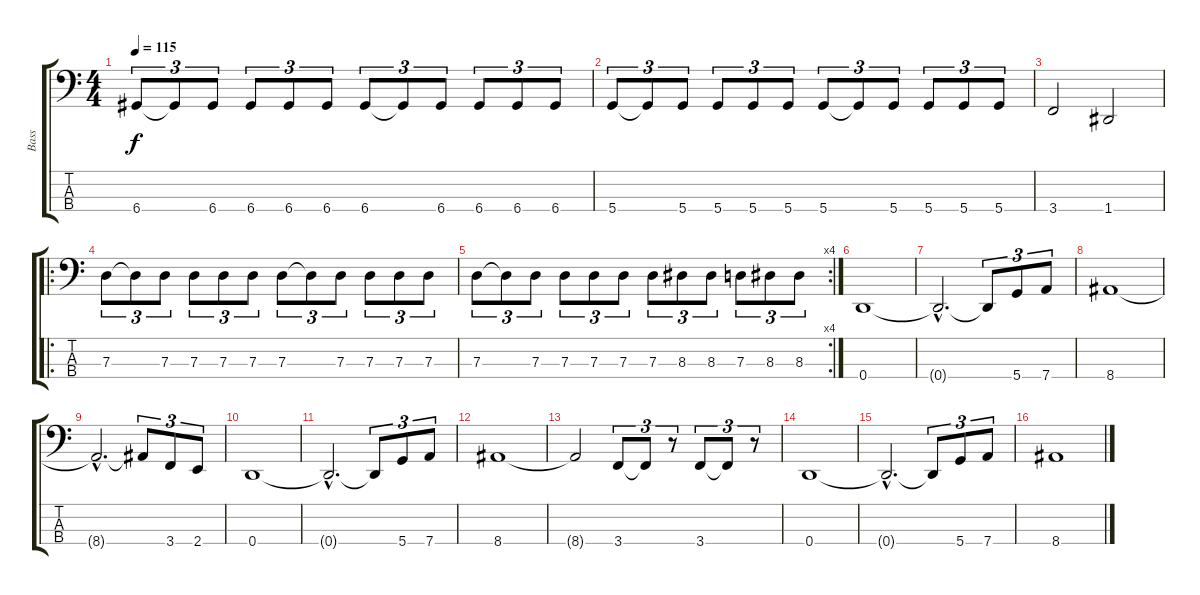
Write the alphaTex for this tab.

\track ("Bass" "Bass") {instrument electricbasspick}
\staff {score tabs}
\tuning (F2 C2 G1 D1) {hide}
\ts (4 4)
\tempo 115
\clef f4
\ks c
6.4.8{tu (3 2) dy f} 6.4{t}.8{tu (3 2)} 6.4.8{tu (3 2)} 6.4.8{tu (3 2)} 6.4.8{tu (3 2)} 6.4.8{tu (3 2)} 6.4.8{tu (3 2)} 6.4{t}.8{tu (3 2)} 6.4.8{tu (3 2)} 6.4.8{tu (3 2)} 6.4.8{tu (3 2)} 6.4.8{tu (3 2)} |
5.4.8{tu (3 2)} 5.4{t}.8{tu (3 2)} 5.4.8{tu (3 2)} 5.4.8{tu (3 2)} 5.4.8{tu (3 2)} 5.4.8{tu (3 2)} 5.4.8{tu (3 2)} 5.4{t}.8{tu (3 2)} 5.4.8{tu (3 2)} 5.4.8{tu (3 2)} 5.4.8{tu (3 2)} 5.4.8{tu (3 2)} |
3.4.2 1.4.2 |
\ro
7.3.8{tu (3 2)} 7.3{t}.8{tu (3 2)} 7.3.8{tu (3 2)} 7.3.8{tu (3 2)} 7.3.8{tu (3 2)} 7.3.8{tu (3 2)} 7.3.8{tu (3 2)} 7.3{t}.8{tu (3 2)} 7.3.8{tu (3 2)} 7.3.8{tu (3 2)} 7.3.8{tu (3 2)} 7.3.8{tu (3 2)} |
\rc 4
7.3.8{tu (3 2)} 7.3{t}.8{tu (3 2)} 7.3.8{tu (3 2)} 7.3.8{tu (3 2)} 7.3.8{tu (3 2)} 7.3.8{tu (3 2)} 7.3.8{tu (3 2)} 8.3.8{tu (3 2)} 8.3.8{tu (3 2)} 7.3.8{tu (3 2)} 8.3.8{tu (3 2)} 8.3.8{tu (3 2)} |
0.4.1 |
0.4{hac t}.2{d} 0.4{t}.8{tu (3 2)} 5.4.8{tu (3 2)} 7.4.8{tu (3 2)} |
8.4.1 |
8.4{hac t}.2{d} 8.4{t}.8{tu (3 2)} 3.4.8{tu (3 2)} 2.4.8{tu (3 2)} |
0.4.1 |
0.4{hac t}.2{d} 0.4{t}.8{tu (3 2)} 5.4.8{tu (3 2)} 7.4.8{tu (3 2)} |
8.4.1 |
8.4{t}.2 3.4.8{tu (3 2)} 3.4{t}.8{tu (3 2)} r.8{tu (3 2)} 3.4.8{tu (3 2)} 3.4{t}.8{tu (3 2)} r.8{tu (3 2)} |
0.4.1 |
0.4{hac t}.2{d} 0.4{t}.8{tu (3 2)} 5.4.8{tu (3 2)} 7.4.8{tu (3 2)} |
8.4.1
